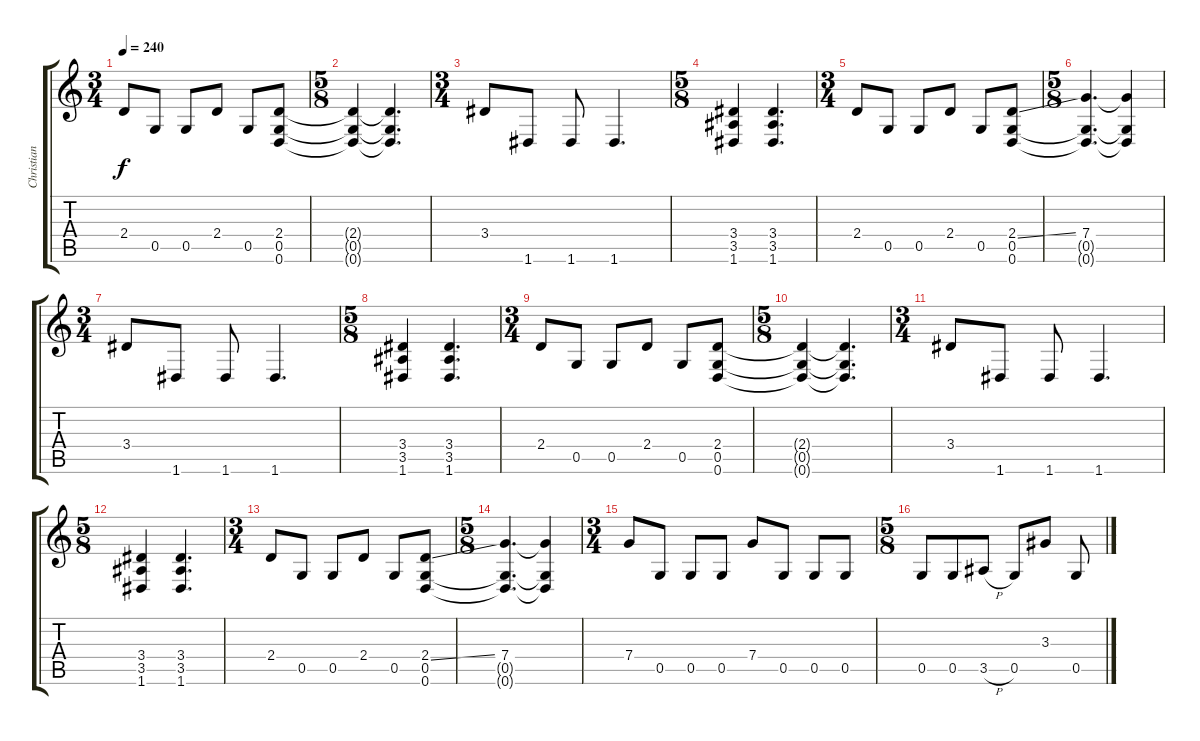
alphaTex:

\track ("Christian Muenzer" "Christian ") {instrument overdrivenguitar}
\staff {score tabs}
\tuning (D4 A3 F3 C3 G2 D2) {hide}
\ts (3 4)
\tempo 240
\clef g2
\ks c
2.4.8{dy f} 0.5.8 0.5.8 2.4.8 0.5.8 (2.4 0.5 0.6).8 |
\ts (5 8)
(2.4{t} 0.5{t} 0.6{t}).4 (2.4{t} 0.5{t} 0.6{t}).4{d} |
\ts (3 4)
3.4.8 1.6.8 1.6.8 1.6.4{d} |
\ts (5 8)
(3.4 3.5 1.6).4 (3.4 3.5 1.6).4{d} |
\ts (3 4)
2.4.8 0.5.8 0.5.8 2.4.8 0.5.8 (2.4{ss} 0.5 0.6).8 |
\ts (5 8)
(7.4 0.5{t} 0.6{t}).4{d} (7.4{t} 0.5{t} 0.6{t}).4 |
\ts (3 4)
3.4.8 1.6.8 1.6.8 1.6.4{d} |
\ts (5 8)
(3.4 3.5 1.6).4 (3.4 3.5 1.6).4{d} |
\ts (3 4)
2.4.8 0.5.8 0.5.8 2.4.8 0.5.8 (2.4 0.5 0.6).8 |
\ts (5 8)
(2.4{t} 0.5{t} 0.6{t}).4 (2.4{t} 0.5{t} 0.6{t}).4{d} |
\ts (3 4)
3.4.8 1.6.8 1.6.8 1.6.4{d} |
\ts (5 8)
(3.4 3.5 1.6).4 (3.4 3.5 1.6).4{d} |
\ts (3 4)
2.4.8 0.5.8 0.5.8 2.4.8 0.5.8 (2.4{ss} 0.5 0.6).8 |
\ts (5 8)
(7.4 0.5{t} 0.6{t}).4{d} (7.4{t} 0.5{t} 0.6{t}).4 |
\ts (3 4)
7.4.8 0.5.8 0.5.8 0.5.8 7.4.8 0.5.8 0.5.8 0.5.8 |
\ts (5 8)
0.5.8 0.5.8 3.5{h}.8 0.5.8 3.3.8 0.5.8
